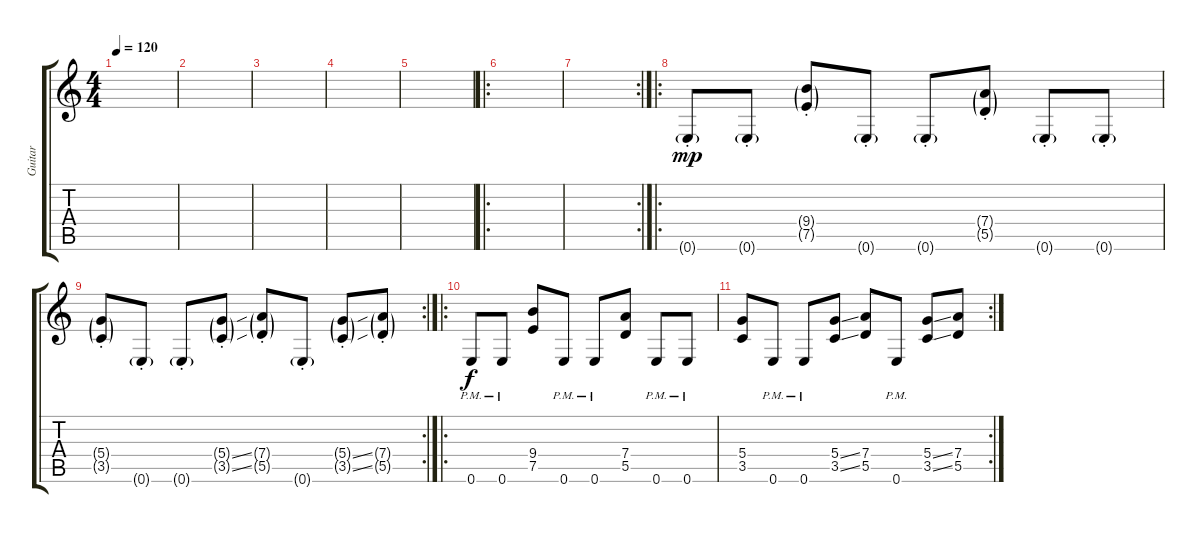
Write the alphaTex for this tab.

\track ("Guitar" "Guitar") {instrument distortionguitar}
\staff {score tabs}
\tuning (E4 B3 G3 D3 A2 E2) {hide}
\ts (4 4)
\tempo 120
\clef g2
\ks c
|
|
|
|
|
\ro
|
\rc 2
|
\ro
0.6{g st}.8{dy mp} 0.6{g st}.8 (9.4{g st} 7.5{g st}).8 0.6{g st}.8 0.6{g st}.8 (7.4{g st} 5.5{g st}).8 0.6{g st}.8 0.6{g st}.8 |
\rc 2
(5.4{g st} 3.5{g st}).8 0.6{g st}.8 0.6{g st}.8 (5.4{ss g st} 3.5{ss g st}).8 (7.4{g st} 5.5{g st}).8 0.6{g st}.8 (5.4{ss g st} 3.5{ss g st}).8 (7.4{g st} 5.5{g st}).8 |
\ro
0.6{pm}.8{dy f} 0.6{pm}.8 (9.4 7.5).8 0.6{pm}.8 0.6{pm}.8 (7.4 5.5).8 0.6{pm}.8 0.6{pm}.8 |
\rc 2
(5.4 3.5).8 0.6{pm}.8 0.6{pm}.8 (5.4{ss} 3.5{ss}).8 (7.4 5.5).8 0.6{pm}.8 (5.4{ss} 3.5{ss}).8 (7.4 5.5).8
